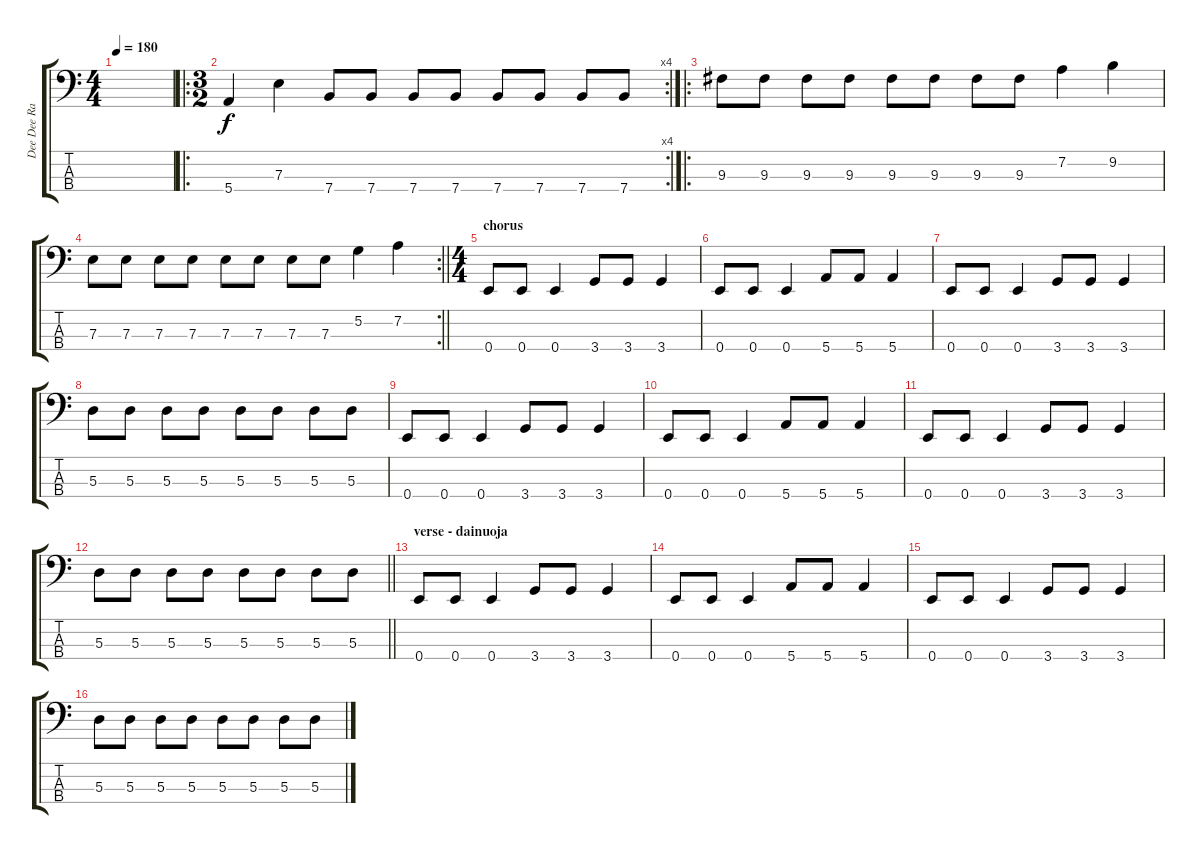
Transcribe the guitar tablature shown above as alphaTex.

\track ("Dee Dee Ramone" "Dee Dee Ra") {instrument electricbasspick}
\staff {score tabs}
\tuning (G2 D2 A1 E1) {hide}
\ts (4 4)
\tempo 180
\clef f4
\ks c
|
\ro
\rc 4
\ts (3 2)
5.4.4 7.3.4 7.4.8 7.4.8 7.4.8 7.4.8 7.4.8 7.4.8 7.4.8 7.4.8 |
\ro
9.3.8 9.3.8 9.3.8 9.3.8 9.3.8 9.3.8 9.3.8 9.3.8 7.2.4 9.2.4 |
\rc 2
\barLineRight lightlight
7.3.8 7.3.8 7.3.8 7.3.8 7.3.8 7.3.8 7.3.8 7.3.8 5.2.4 7.2.4 |
\ts (4 4)
\section ("" "chorus")
0.4.8 0.4.8 0.4.4 3.4.8 3.4.8 3.4.4 |
0.4.8 0.4.8 0.4.4 5.4.8 5.4.8 5.4.4 |
0.4.8 0.4.8 0.4.4 3.4.8 3.4.8 3.4.4 |
5.3.8 5.3.8 5.3.8 5.3.8 5.3.8 5.3.8 5.3.8 5.3.8 |
0.4.8 0.4.8 0.4.4 3.4.8 3.4.8 3.4.4 |
0.4.8 0.4.8 0.4.4 5.4.8 5.4.8 5.4.4 |
0.4.8 0.4.8 0.4.4 3.4.8 3.4.8 3.4.4 |
\barLineRight lightlight
5.3.8 5.3.8 5.3.8 5.3.8 5.3.8 5.3.8 5.3.8 5.3.8 |
\section ("" "verse - dainuoja")
0.4.8 0.4.8 0.4.4 3.4.8 3.4.8 3.4.4 |
0.4.8 0.4.8 0.4.4 5.4.8 5.4.8 5.4.4 |
0.4.8 0.4.8 0.4.4 3.4.8 3.4.8 3.4.4 |
5.3.8 5.3.8 5.3.8 5.3.8 5.3.8 5.3.8 5.3.8 5.3.8
